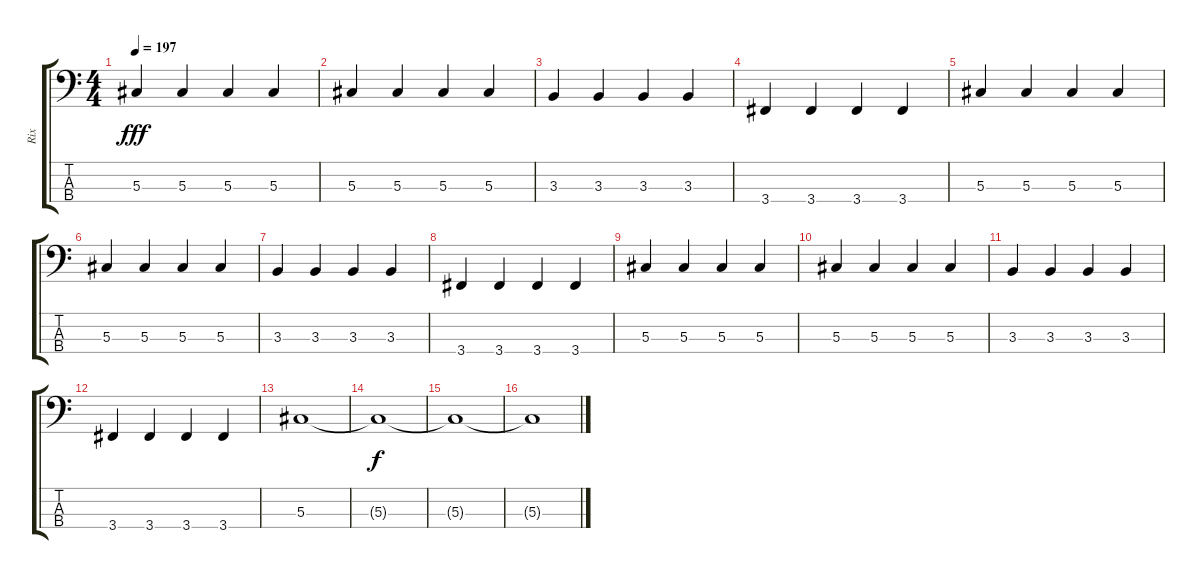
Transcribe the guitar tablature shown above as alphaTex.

\track ("Rix" "Rix") {instrument electricbasspick}
\staff {score tabs}
\tuning (Gb2 Db2 Ab1 Eb1) {hide}
\ts (4 4)
\tempo 197
\clef f4
\ks c
5.3.4{dy fff} 5.3.4 5.3.4 5.3.4 |
5.3.4 5.3.4 5.3.4 5.3.4 |
3.3.4 3.3.4 3.3.4 3.3.4 |
3.4.4 3.4.4 3.4.4 3.4.4 |
5.3.4 5.3.4 5.3.4 5.3.4 |
5.3.4 5.3.4 5.3.4 5.3.4 |
3.3.4 3.3.4 3.3.4 3.3.4 |
3.4.4 3.4.4 3.4.4 3.4.4 |
5.3.4 5.3.4 5.3.4 5.3.4 |
5.3.4 5.3.4 5.3.4 5.3.4 |
3.3.4 3.3.4 3.3.4 3.3.4 |
3.4.4 3.4.4 3.4.4 3.4.4 |
5.3.1 |
5.3{t}.1{dy f} |
5.3{t}.1 |
5.3{t}.1
